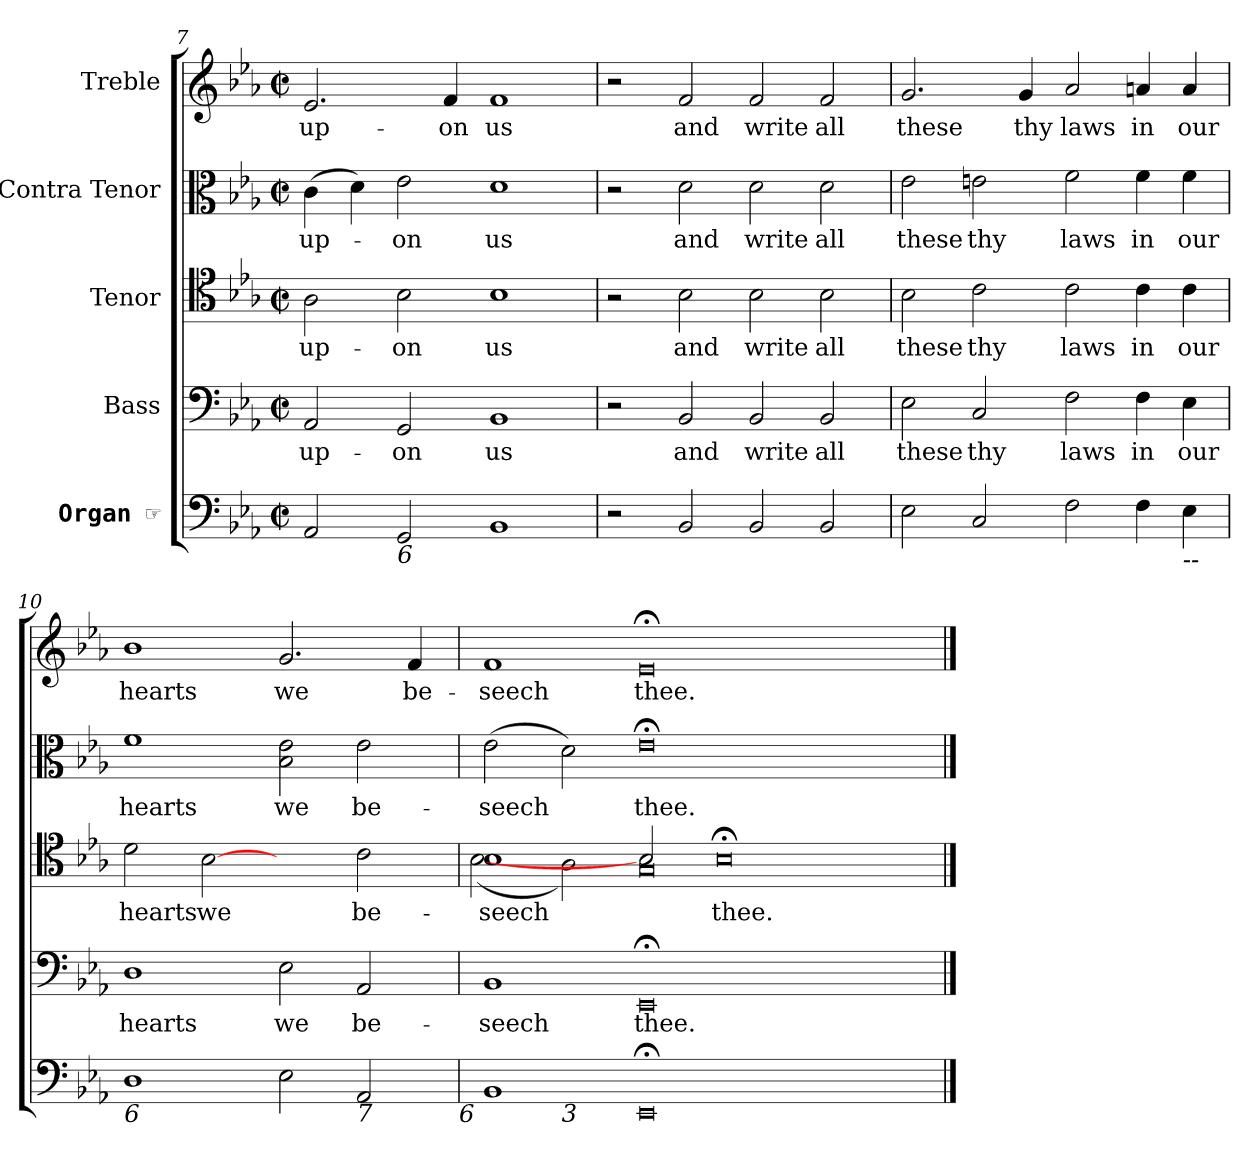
**kern	**kern	**text	**kern	**text	**kern	**text	**kern	**text
*part5	*part4	*part4	*part3	*part3	*part2	*part2	*part1	*part1
*staff5	*staff4	*staff4	*staff3	*staff3	*staff2	*staff2	*staff1	*staff1
*I"Organ     ☞	*I"Bass	*	*I"Tenor	*	*I"Contra Tenor	*	*I"Treble	*
*clefF4	*clefF4	*	*clefC4	*	*clefC3	*	*clefG2	*
*k[b-e-a-]	*k[b-e-a-]	*	*k[b-e-a-]	*	*k[b-e-a-]	*	*k[b-e-a-]	*
*c:	*c:	*	*c:	*	*c:	*	*c:	*
*M2/2	*M2/2	*	*M2/2	*	*M2/2	*	*M2/2	*
*met(c|)	*met(c|)	*	*met(c|)	*	*met(c|)	*	*met(c|)	*
=7	=7	=7	=7	=7	=7	=7	=7	=7
!	!	!LO:LY:b	!	!LO:LY:b	!	!LO:LY:b	!	!LO:LY:b
2AA-/	2AA-/	up-	2A-\	up-	(>4c\	up-	2.e-/	up-
.	.	.	.	.	4d\)	.	.	.
!LO:TX:b:i:t=6	!	!	!	!	!	!	!	!
!	!	!LO:LY:b	!	!LO:LY:b	!	!LO:LY:b	!	!
2GG/	2GG/	-on	2B-\	-on	2e-\	-on	.	.
!	!	!	!	!	!	!	!	!LO:LY:b
.	.	.	.	.	.	.	4f/	-on
!	!	!LO:LY:b	!	!LO:LY:b	!	!LO:LY:b	!	!LO:LY:b
1BB-	1BB-	us	1B-	us	1d	us	1f	us
!!LO:PB:g=z
=8	=8	=8	=8	=8	=8	=8	=8	=8
2r	2r	.	2r	.	2r	.	2r	.
!	!	!LO:LY:b	!	!LO:LY:b	!	!LO:LY:b	!	!LO:LY:b
2BB-/	2BB-/	and	2B-\	and	2d\	and	2f/	and
!	!	!LO:LY:b	!	!LO:LY:b	!	!LO:LY:b	!	!LO:LY:b
2BB-/	2BB-/	write	2B-\	write	2d\	write	2f/	write
!	!	!LO:LY:b	!	!LO:LY:b	!	!LO:LY:b	!	!LO:LY:b
2BB-/	2BB-/	all	2B-\	all	2d\	all	2f/	all
=9	=9	=9	=9	=9	=9	=9	=9	=9
!	!	!LO:LY:b	!	!LO:LY:b	!	!LO:LY:b	!	!LO:LY:b
2E-\	2E-\	these	2B-\	these	2e-\	these	2.g/	these
!	!	!LO:LY:b	!	!LO:LY:b	!	!LO:LY:b	!	!
2C/	2C/	thy	2c\	thy	2en\	thy	.	.
!	!	!	!	!	!	!	!	!LO:LY:b
.	.	.	.	.	.	.	4g/	thy
!	!	!LO:LY:b	!	!LO:LY:b	!	!LO:LY:b	!	!LO:LY:b
2F\	2F\	laws	2c\	laws	2f\	laws	2a-/	laws
!	!	!LO:LY:b	!	!LO:LY:b	!	!LO:LY:b	!	!LO:LY:b
4F\	4F\	in	4c\	in	4f\	in	4an/	in
!LO:TX:b:i:t=--	!	!	!	!	!	!	!	!
!	!	!LO:LY:b	!	!LO:LY:b	!	!LO:LY:b	!	!LO:LY:b
4E-\	4E-\	our	4c\	our	4f\	our	4a/	our
=10	=10	=10	=10	=10	=10	=10	=10	=10
!LO:TX:b:i:t=6	!	!	!	!	!	!	!	!
!	!	!LO:LY:b	!	!LO:LY:b	!	!LO:LY:b	!	!LO:LY:b
1D	1D	hearts	2d\	hearts	1f	hearts	1b-	hearts
!	!	!	!	!LO:LY:b	!	!	!	!
.	.	.	[2B-	we	.	.	.	.
!	!	!LO:LY:b	!	!	!	!LO:LY:b	!	!LO:LY:b
2E-\	2E-\	we	2ryy	.	2B-\ 2e-\	we	2.g/	we
!LO:TX:b:i:t=7	!	!	!	!	!	!	!	!
!	!	!LO:LY:b	!	!LO:LY:b	!	!LO:LY:b	!	!
2AA-/	2AA-/	be-	2c\	be-	2e-\	be-	.	.
!	!	!	!	!	!	!	!	!LO:LY:b
.	.	.	.	.	.	.	4f/	be-
!LO:TX:b:i:t=6	!	!	!	!	!	!	!	!
=11	=11	=11	=11	=11	=11	=11	=11	=11
!LO:TX:b:i:t=4	!	!	!	!	!	!	!	!
!	!	!LO:LY:b	!	!LO:LY:b	!	!LO:LY:b	!	!LO:LY:b
*^	*	*	*^	*	*	*	*	*
1BB-	2ryy	1BB-	-seech	1B-	(<2B-\	-seech	(>2e-\	-seech	1f	-seech
!	!LO:TX:b:i:t=3	!	!	!	!	!	!	!	!	!
.	0.ryy	.	.	.	2A-\)	.	2d\)	.	.	.
!	!	!	!LO:LY:b	!	!	!	!	!LO:LY:b	!	!LO:LY:b
0EE-;	.	0EE-;	thee.	2B-]	0G	.	0e-;<	thee.	0e-;	thee.
!	!	!	!	!	!	!LO:LY:b	!	!	!	!
.	.	.	.	0B-;	.	thee.	.	.	.	.
2ryy	.	2ryy	.	.	2ryy	.	2ryy	.	2ryy	.
*v	*v	*	*	*v	*v	*	*	*	*	*
==	==	==	==	==	==	==	==	==
*-	*-	*-	*-	*-	*-	*-	*-	*-
